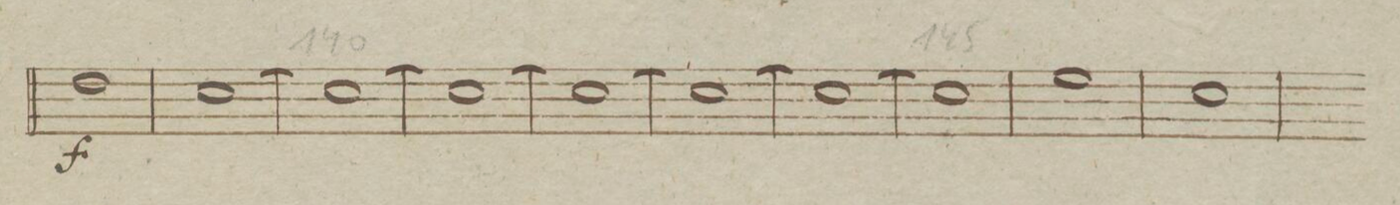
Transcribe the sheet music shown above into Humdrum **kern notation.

**kern	**dynam
*I"Corno Primo in Es.	*
*clefG2	*
*k[b-e-a-d-]	*
*met(c)	*
*M4/4	*
1f	f
=135	=135
[1e-	.
=136	=136
1e-_	.
=137	=137
1e-_	.
=138	=138
1e-_	.
=139	=139
1e-_	.
=140	=140
1e-_	.
=141	=141
1e-]	.
=142	=142
1g	.
=143	=143
1e-	.
=144	=144
*-	*-
